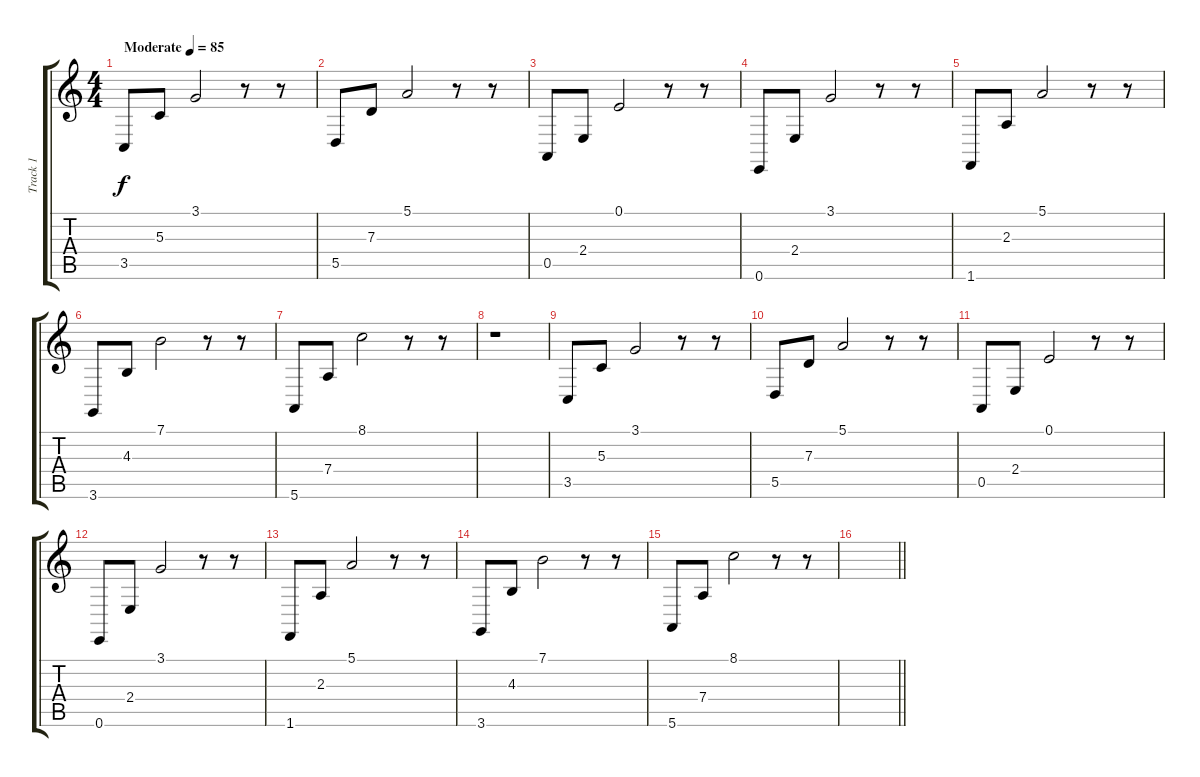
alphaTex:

\track ("Track 1" "Track 1") {instrument acousticgrandpiano}
\staff {score tabs}
\tuning (E4 B3 G3 D3 A2 E2) {hide}
\ts (4 4)
\tempo (85 "Moderate")
\clef g2
\ks c
3.5.8{dy f instrument acousticgrandpiano} 5.3.8 3.1.2 r.8 r.8 |
5.5.8 7.3.8 5.1.2 r.8 r.8 |
0.5.8 2.4.8 0.1.2 r.8 r.8 |
0.6.8 2.4.8 3.1.2 r.8 r.8 |
1.6.8 2.3.8 5.1.2 r.8 r.8 |
3.6.8 4.3.8 7.1.2 r.8 r.8 |
5.6.8 7.4.8 8.1.2 r.8 r.8 |
r.1 |
3.5.8 5.3.8 3.1.2 r.8 r.8 |
5.5.8 7.3.8 5.1.2 r.8 r.8 |
0.5.8 2.4.8 0.1.2 r.8 r.8 |
0.6.8 2.4.8 3.1.2 r.8 r.8 |
1.6.8 2.3.8 5.1.2 r.8 r.8 |
3.6.8 4.3.8 7.1.2 r.8 r.8 |
5.6.8 7.4.8 8.1.2 r.8 r.8 |
\barLineRight lightlight
